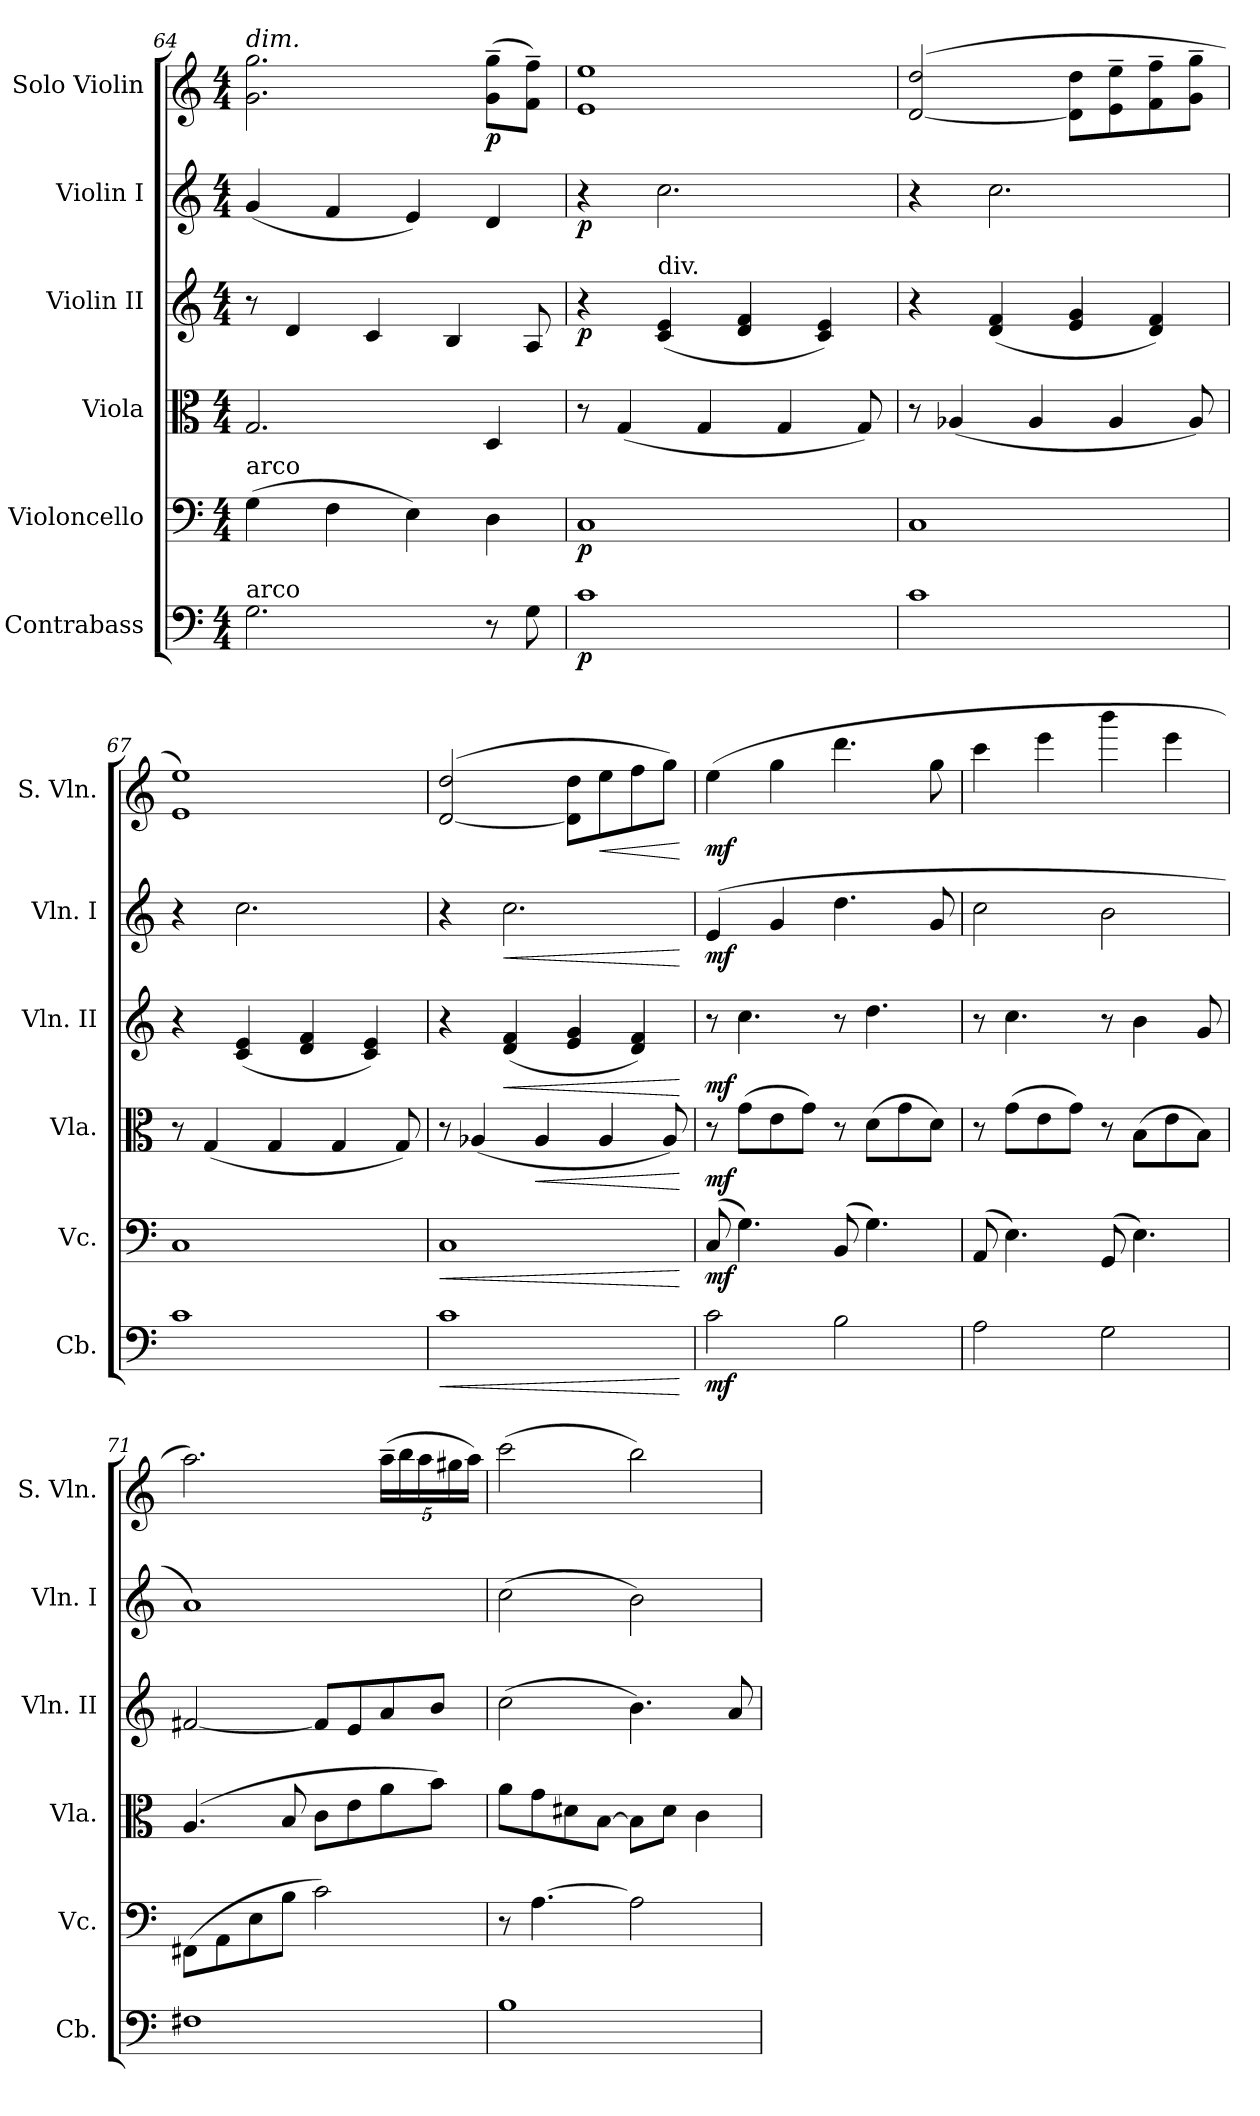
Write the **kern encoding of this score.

**kern	**dynam	**kern	**dynam	**kern	**dynam	**kern	**dynam	**kern	**dynam	**kern	**dynam
*part6	*part6	*part5	*part5	*part4	*part4	*part3	*part3	*part2	*part2	*part1	*part1
*staff6	*staff6	*staff5	*staff5	*staff4	*staff4	*staff3	*staff3	*staff2	*staff2	*staff1	*staff1
*I"Contrabass	*	*I"Violoncello	*	*I"Viola	*	*I"Violin II	*	*I"Violin I	*	*I"Solo Violin	*
*I'Cb.	*	*I'Vc.	*	*I'Vla.	*	*I'Vln. II	*	*I'Vln. I	*	*I'S. Vln.	*
!!LO:LB:g=z
*clefF4	*	*clefF4	*	*clefC3	*	*clefG2	*	*clefG2	*	*clefG2	*
*ITrd7c12	*	*	*	*	*	*	*	*	*	*	*
*k[]	*	*k[]	*	*k[]	*	*k[]	*	*k[]	*	*k[]	*
*M4/4	*	*M4/4	*	*M4/4	*	*M4/4	*	*M4/4	*	*M4/4	*
=64	=64	=64	=64	=64	=64	=64	=64	=64	=64	=64	=64
!	!	!	!	!	!	!	!	!	!	!LO:TX:a:i:t=dim.	!
!	!	!LO:TX:a:t=arco	!	!	!	!	!	!	!	!	!
!LO:TX:a:t=arco	!	!	!	!	!	!	!	!	!	!	!
2.GG\	.	(>4G\	.	2.G/	.	8r	.	(<4g/	.	2.g\ 2.gg\	.
.	.	.	.	.	.	4d/	.	.	.	.	.
.	.	4F\	.	.	.	.	.	4f/	.	.	.
.	.	.	.	.	.	4c/	.	.	.	.	.
.	.	4E\)	.	.	.	.	.	4e/)	.	.	.
.	.	.	.	.	.	4B/	.	.	.	.	.
!	!	!	!	!	!	!	!	!	!	!	!LO:DY:b
8r	.	4D\	.	4D/	.	.	.	4d/	.	(>8g\~ 8gg\~L	p
8GG\	.	.	.	.	.	8A/	.	.	.	8f\~ 8ff\~J)	.
=65	=65	=65	=65	=65	=65	=65	=65	=65	=65	=65	=65
!	!LO:DY:b	!	!LO:DY:b	!	!	!	!LO:DY:b	!	!LO:DY:b	!	!
1C	p	1C	p	8r	.	4r	p	4r	p	1e 1ee	.
.	.	.	.	(<4G/	.	.	.	.	.	.	.
!	!	!	!	!	!	!LO:TX:a:t=div.	!	!	!	!	!
.	.	.	.	.	.	(<4c/ 4e/	.	2.cc\	.	.	.
.	.	.	.	4G/	.	.	.	.	.	.	.
.	.	.	.	.	.	4d/ 4f/	.	.	.	.	.
.	.	.	.	4G/	.	.	.	.	.	.	.
.	.	.	.	.	.	4c/ 4e/)	.	.	.	.	.
.	.	.	.	8G/)	.	.	.	.	.	.	.
=66	=66	=66	=66	=66	=66	=66	=66	=66	=66	=66	=66
1C	.	1C	.	8r	.	4r	.	4r	.	(>[2d/ 2dd/	.
.	.	.	.	(<4A-X/	.	.	.	.	.	.	.
.	.	.	.	.	.	(<4d/ 4f/	.	2.cc\	.	.	.
.	.	.	.	4A-/	.	.	.	.	.	.	.
.	.	.	.	.	.	4e/ 4g/	.	.	.	8d\] 8dd\L	.
.	.	.	.	4A-/	.	.	.	.	.	8e\~ 8ee\~	.
.	.	.	.	.	.	4d/ 4f/)	.	.	.	8f\~ 8ff\~	.
.	.	.	.	8A-/)	.	.	.	.	.	8g\~ 8gg\~J	.
=67	=67	=67	=67	=67	=67	=67	=67	=67	=67	=67	=67
1C	.	1C	.	8r	.	4r	.	4r	.	1e 1ee)	.
.	.	.	.	(<4G/	.	.	.	.	.	.	.
.	.	.	.	.	.	(<4c/ 4e/	.	2.cc\	.	.	.
.	.	.	.	4G/	.	.	.	.	.	.	.
.	.	.	.	.	.	4d/ 4f/	.	.	.	.	.
.	.	.	.	4G/	.	.	.	.	.	.	.
.	.	.	.	.	.	4c/ 4e/)	.	.	.	.	.
.	.	.	.	8G/)	.	.	.	.	.	.	.
=68	=68	=68	=68	=68	=68	=68	=68	=68	=68	=68	=68
!	!LO:HP:b	!	!LO:HP:b	!	!	!	!	!	!	!	!
1C	<	1C	<	8r	.	4r	.	4r	.	(>[2d/ 2dd/	.
.	.	.	.	(<4A-X/	.	.	.	.	.	.	.
!	!	!	!	!	!	!	!LO:HP:b	!	!LO:HP:b	!	!
.	.	.	.	.	.	(<4d/ 4f/	<	2.cc\	<	.	.
!	!	!	!	!	!LO:HP:b	!	!	!	!	!	!
.	.	.	.	4A-/	<	.	.	.	.	.	.
.	.	.	.	.	.	4e/ 4g/	.	.	.	8d\] 8dd\L	.
!	!	!	!	!	!	!	!	!	!	!	!LO:HP:b
.	.	.	.	4A-/	.	.	.	.	.	8ee\	<
.	.	.	.	.	.	4d/ 4f/)	.	.	.	8ff\	.
.	.	.	.	8A-/)	.	.	.	.	.	8gg\J)	.
.	[	.	[	.	[	.	[	.	[	.	[
!!LO:PB:g=z
=69	=69	=69	=69	=69	=69	=69	=69	=69	=69	=69	=69
!	!LO:DY:b	!	!LO:DY:b	!	!LO:DY:b	!	!LO:DY:b	!	!LO:DY:b	!	!LO:DY:b
2C\	mf	(>8C/	mf	8r	mf	8r	mf	(>4e/	mf	(>4ee\	mf
.	.	4.G\)	.	(>8g\L	.	4.cc\	.	.	.	.	.
.	.	.	.	8e\	.	.	.	4g/	.	4gg\	.
.	.	.	.	8g\J)	.	.	.	.	.	.	.
2BB\	.	(>8BB/	.	8r	.	8r	.	4.dd\	.	4.ddd\	.
.	.	4.G\)	.	(>8d\L	.	4.dd\	.	.	.	.	.
.	.	.	.	8g\	.	.	.	.	.	.	.
.	.	.	.	8d\J)	.	.	.	8g/	.	8gg\	.
=70	=70	=70	=70	=70	=70	=70	=70	=70	=70	=70	=70
2AA\	.	(>8AA/	.	8r	.	8r	.	2cc\	.	4ccc\	.
.	.	4.E\)	.	(>8g\L	.	4.cc\	.	.	.	.	.
.	.	.	.	8e\	.	.	.	.	.	4eee\	.
.	.	.	.	8g\J)	.	.	.	.	.	.	.
2GG\	.	(>8GG/	.	8r	.	8r	.	2b\	.	4bbb\	.
.	.	4.E\)	.	(>8B\L	.	4b\	.	.	.	.	.
.	.	.	.	8e\	.	.	.	.	.	4eee\	.
.	.	.	.	8B\J)	.	8g/	.	.	.	.	.
=71	=71	=71	=71	=71	=71	=71	=71	=71	=71	=71	=71
1FF#X	.	(>8FF#X\L	.	(>4.A/	.	[2f#X/	.	1a)	.	2.aa\)	.
.	.	8AA\	.	.	.	.	.	.	.	.	.
.	.	8E\	.	.	.	.	.	.	.	.	.
.	.	8B\J	.	8B/	.	.	.	.	.	.	.
.	.	2c\)	.	8c\L	.	8f#/L]	.	.	.	.	.
.	.	.	.	8e\	.	8e/	.	.	.	.	.
*	*	*	*	*	*	*	*	*	*	*Xbrackettup	*
.	.	.	.	8a\	.	8a/	.	.	.	(>20aa~\LL	.
.	.	.	.	.	.	.	.	.	.	20bb\	.
.	.	.	.	.	.	.	.	.	.	20aa\	.
.	.	.	.	8b\J)	.	8b/J	.	.	.	.	.
.	.	.	.	.	.	.	.	.	.	20gg#X\	.
.	.	.	.	.	.	.	.	.	.	20aa\JJ)	.
=72	=72	=72	=72	=72	=72	=72	=72	=72	=72	=72	=72
1BB	.	8r	.	8a\L	.	(>2cc\	.	(>2cc\	.	(>2ccc\	.
.	.	[4.A\	.	8g\	.	.	.	.	.	.	.
.	.	.	.	8d#X\	.	.	.	.	.	.	.
.	.	.	.	[8B\J	.	.	.	.	.	.	.
.	.	2A\]	.	8B\L]	.	4.b\)	.	2b\)	.	2bb\)	.
.	.	.	.	8d#\J	.	.	.	.	.	.	.
.	.	.	.	4c\	.	.	.	.	.	.	.
.	.	.	.	.	.	8a/	.	.	.	.	.
=	=	=	=	=	=	=	=	=	=	=	=
*-	*-	*-	*-	*-	*-	*-	*-	*-	*-	*-	*-
